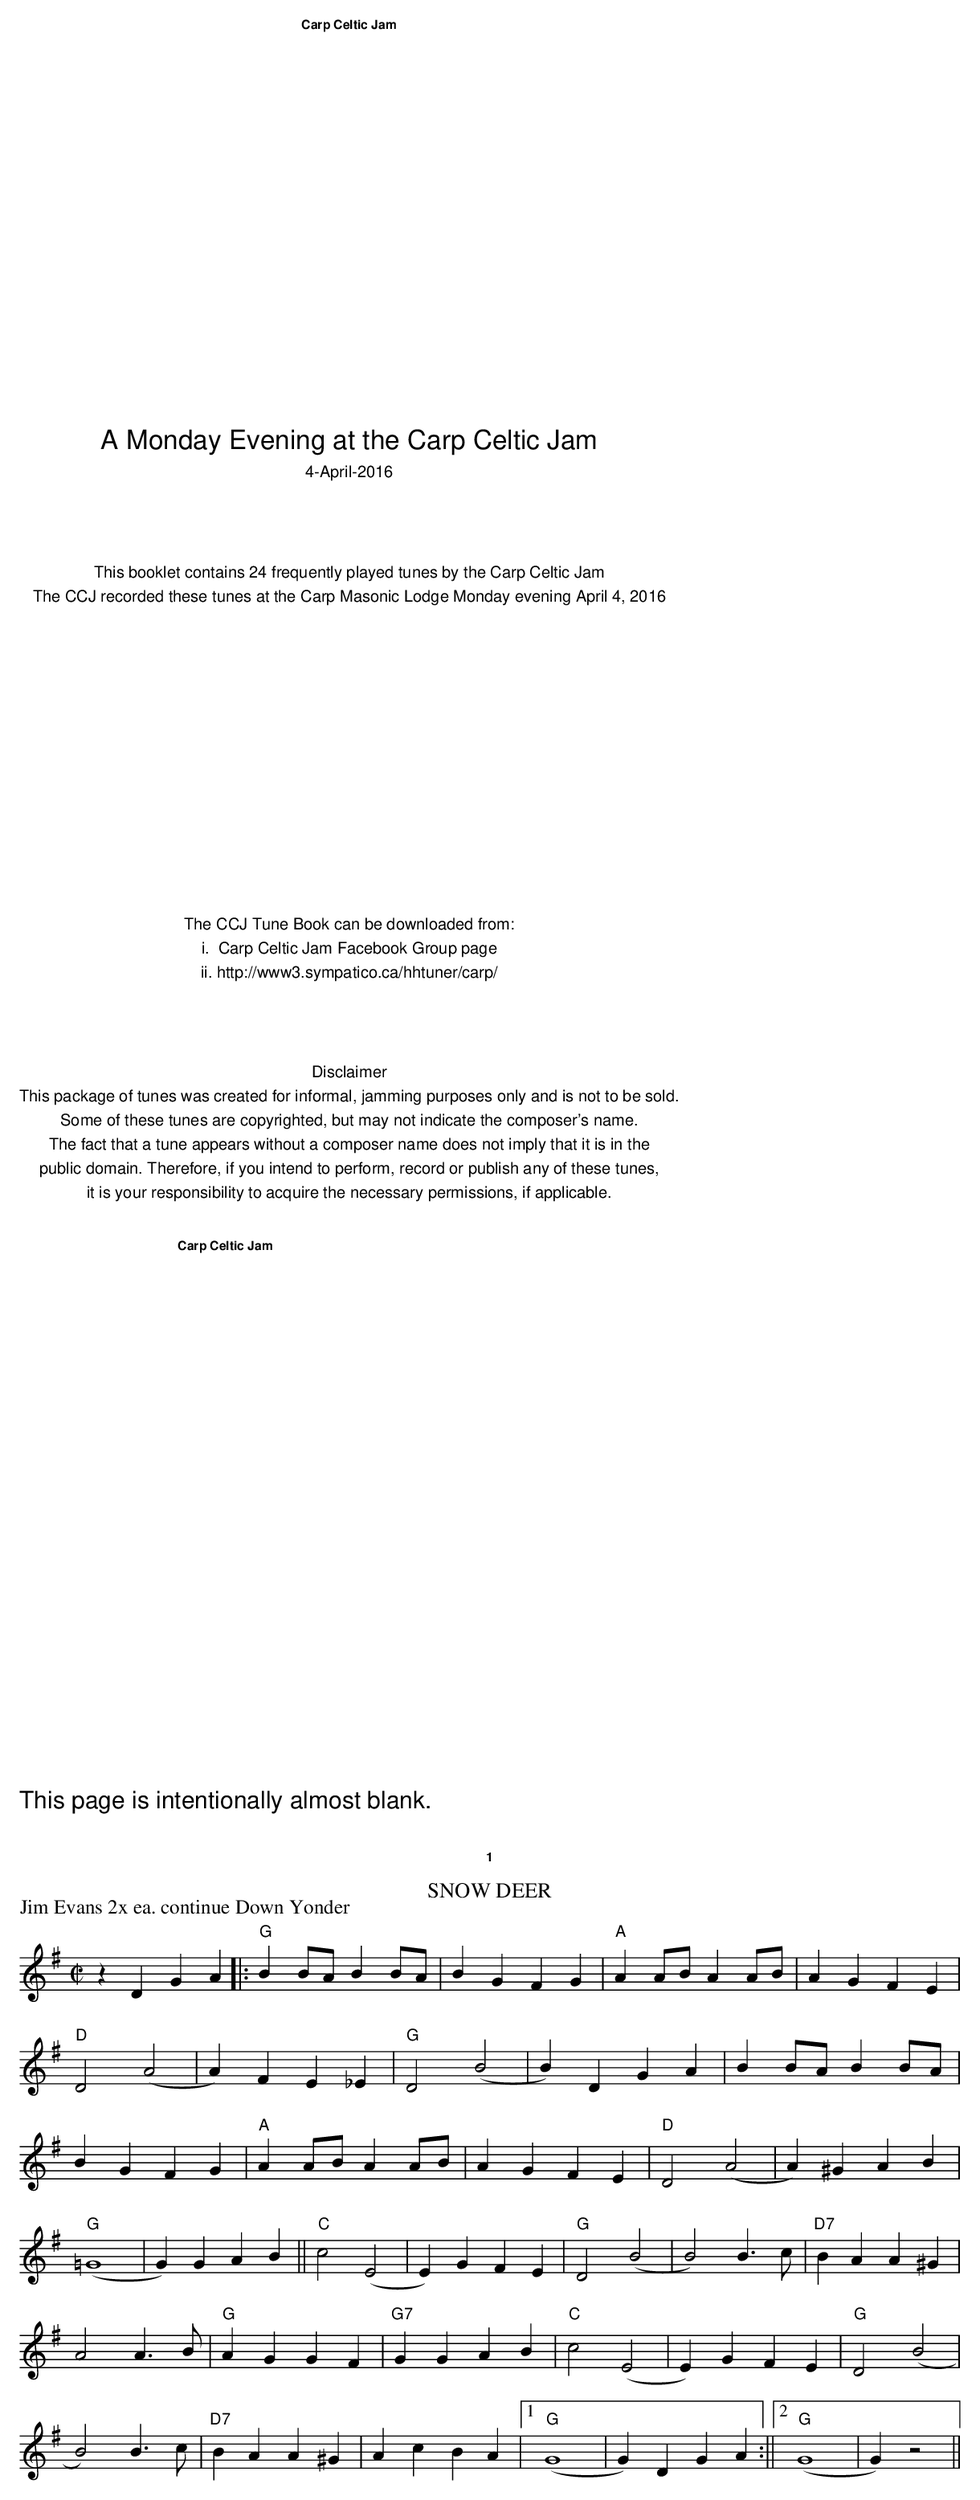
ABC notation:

X:1
T:Snow Deer
P:Jim Evans 2x ea. continue Down Yonder
L:1/8
M:C|
K:G
z2D2G2A2||:"G"B2 BA B2 BA|B2G2F2G2|"A"A2 AB A2AB|A2G2F2E2|
"D"D4(A4|A2)F2E2_E2|"G"D4(B4|B2)D2G2A2|B2 BA B2BA|
B2G2F2G2|"A"A2AB A2AB|A2G2F2E2|"D"D4(A4|A2)^G2A2B2|
"G"(=G8|G2)G2A2B2||"C"c4(E4|E2)G2F2E2|"G"D4(B4|B4)B3c|"D7"B2A2A2^G2|
A4A3B|"G"A2G2G2F2|"G7"G2G2A2B2|"C"c4(E4|E2)G2F2E2|"G"D4(B4|
B4)B3c|"D7"B2A2A2^G2|A2c2B2A2|[1"G"(G8|G2)D2G2A2:||[2"G"(G8|G2)z4||
